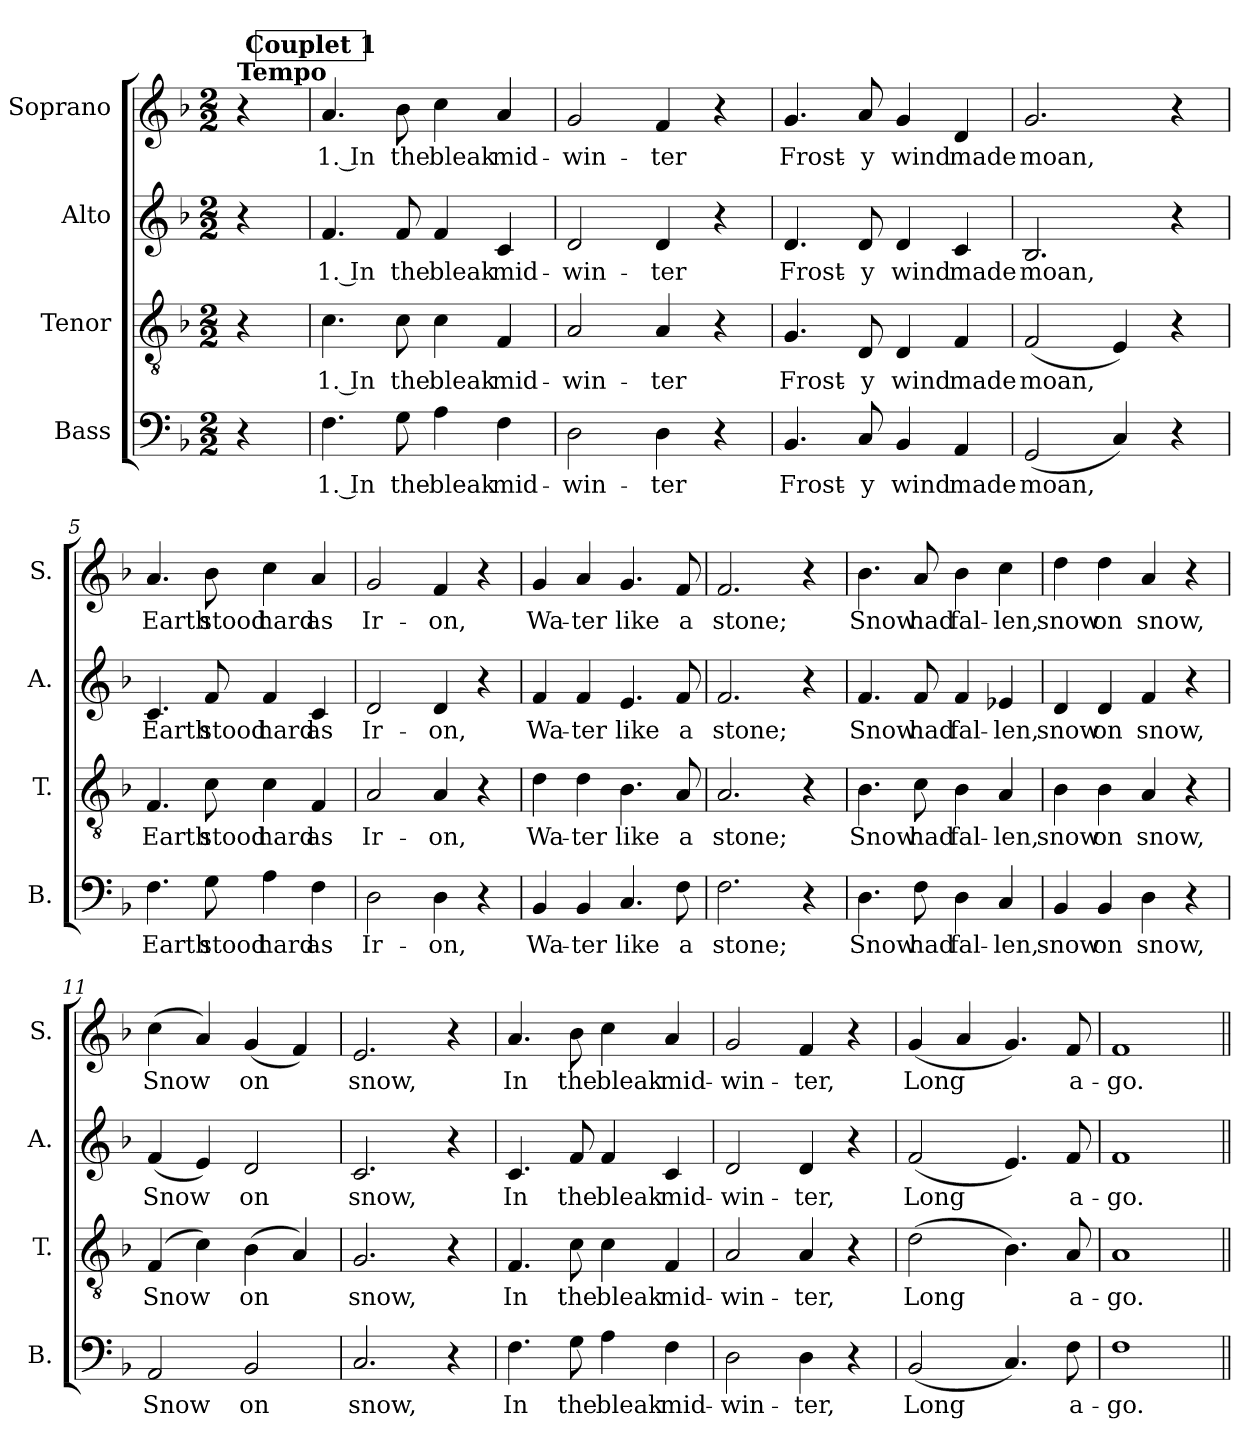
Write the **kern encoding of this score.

**kern	**text	**kern	**text	**kern	**text	**kern	**text
*part4	*part4	*part3	*part3	*part2	*part2	*part1	*part1
*staff4	*staff4	*staff3	*staff3	*staff2	*staff2	*staff1	*staff1
*I"Bass	*	*I"Tenor	*	*I"Alto	*	*I"Soprano	*
*I'B.	*	*I'T.	*	*I'A.	*	*I'S.	*
*clefF4	*	*clefGv2	*	*clefG2	*	*clefG2	*
*k[b-]	*	*k[b-]	*	*k[b-]	*	*k[b-]	*
*M2/2	*	*M2/2	*	*M2/2	*	*M2/2	*
=	=	=	=	=	=	=	=
!	!	!	!	!	!	!LO:TX:a:B:t=Tempo	!
4r	.	4r	.	4r	.	4r	.
!!LO:REH:place=s1:a:B:fs=16:t=Couplet 1
=1	=1	=1	=1	=1	=1	=1	=1
4.F\	1. In	4.c\	1. In	4.f/	1. In	4.a/	1. In
8G\	the	8c\	the	8f/	the	8b-\	the
4A\	bleak	4c\	bleak	4f/	bleak	4cc\	bleak
4F\	mid-	4F/	mid-	4c/	mid-	4a/	mid-
=2	=2	=2	=2	=2	=2	=2	=2
2D\	-win-	2A/	-win-	2d/	-win-	2g/	-win-
4D\	-ter	4A/	-ter	4d/	-ter	4f/	-ter
4r	.	4r	.	4r	.	4r	.
=3	=3	=3	=3	=3	=3	=3	=3
4.BB-/	Frost-	4.G/	Frost-	4.d/	Frost-	4.g/	Frost-
8C/	-y	8D/	-y	8d/	-y	8a/	-y
4BB-/	wind	4D/	wind	4d/	wind	4g/	wind
4AA/	made	4F/	made	4c/	made	4d/	made
=4	=4	=4	=4	=4	=4	=4	=4
(2GG/	moan,	(2F/	moan,	2.B-/	moan,	2.g/	moan,
4C/)	.	4E/)	.	.	.	.	.
4r	.	4r	.	4r	.	4r	.
!!LO:LB:g=z
=5	=5	=5	=5	=5	=5	=5	=5
4.F\	Earth	4.F/	Earth	4.c/	Earth	4.a/	Earth
8G\	stood	8c\	stood	8f/	stood	8b-\	stood
4A\	hard	4c\	hard	4f/	hard	4cc\	hard
4F\	as	4F/	as	4c/	as	4a/	as
=6	=6	=6	=6	=6	=6	=6	=6
2D\	Ir-	2A/	Ir-	2d/	Ir-	2g/	Ir-
4D\	-on,	4A/	-on,	4d/	-on,	4f/	-on,
4r	.	4r	.	4r	.	4r	.
=7	=7	=7	=7	=7	=7	=7	=7
4BB-/	Wa-	4d\	Wa-	4f/	Wa-	4g/	Wa-
4BB-/	-ter	4d\	-ter	4f/	-ter	4a/	-ter
4.C/	like	4.B-\	like	4.e/	like	4.g/	like
8F\	a	8A/	a	8f/	a	8f/	a
=8	=8	=8	=8	=8	=8	=8	=8
2.F\	stone;	2.A/	stone;	2.f/	stone;	2.f/	stone;
4r	.	4r	.	4r	.	4r	.
!!LO:LB:g=z
=9	=9	=9	=9	=9	=9	=9	=9
4.D\	Snow	4.B-\	Snow	4.f/	Snow	4.b-\	Snow
8F\	had	8c\	had	8f/	had	8a/	had
4D\	fal-	4B-\	fal-	4f/	fal-	4b-\	fal-
4C/	-len,	4A/	-len,	4e-X/	-len,	4cc\	-len,
=10	=10	=10	=10	=10	=10	=10	=10
4BB-/	snow	4B-\	snow	4d/	snow	4dd\	snow
4BB-/	on	4B-\	on	4d/	on	4dd\	on
4D\	snow,	4A/	snow,	4f/	snow,	4a/	snow,
4r	.	4r	.	4r	.	4r	.
=11	=11	=11	=11	=11	=11	=11	=11
2AA/	Snow	(4F/	Snow	(4f/	Snow	(4cc\	Snow
.	.	4c\)	.	4e/)	.	4a/)	.
2BB-/	on	(4B-\	on	2d/	on	(4g/	on
.	.	4A/)	.	.	.	4f/)	.
=12	=12	=12	=12	=12	=12	=12	=12
2.C/	snow,	2.G/	snow,	2.c/	snow,	2.e/	snow,
4r	.	4r	.	4r	.	4r	.
!!LO:LB:g=z
=13	=13	=13	=13	=13	=13	=13	=13
4.F\	In	4.F/	In	4.c/	In	4.a/	In
8G\	the	8c\	the	8f/	the	8b-\	the
4A\	bleak	4c\	bleak	4f/	bleak	4cc\	bleak
4F\	mid-	4F/	mid-	4c/	mid-	4a/	mid-
=14	=14	=14	=14	=14	=14	=14	=14
2D\	-win-	2A/	-win-	2d/	-win-	2g/	-win-
4D\	-ter,	4A/	-ter,	4d/	-ter,	4f/	-ter,
4r	.	4r	.	4r	.	4r	.
=15	=15	=15	=15	=15	=15	=15	=15
(2BB-/	Long	(2d\	Long	(2f/	Long	(4g/	Long
.	.	.	.	.	.	4a/	.
4.C/)	.	4.B-\)	.	4.e/)	.	4.g/)	.
8F\	a-	8A/	a-	8f/	a-	8f/	a-
=16	=16	=16	=16	=16	=16	=16	=16
1F	-go.	1A	-go.	1f	-go.	1f	-go.
=||	=||	=||	=||	=||	=||	=||	=||
*-	*-	*-	*-	*-	*-	*-	*-
